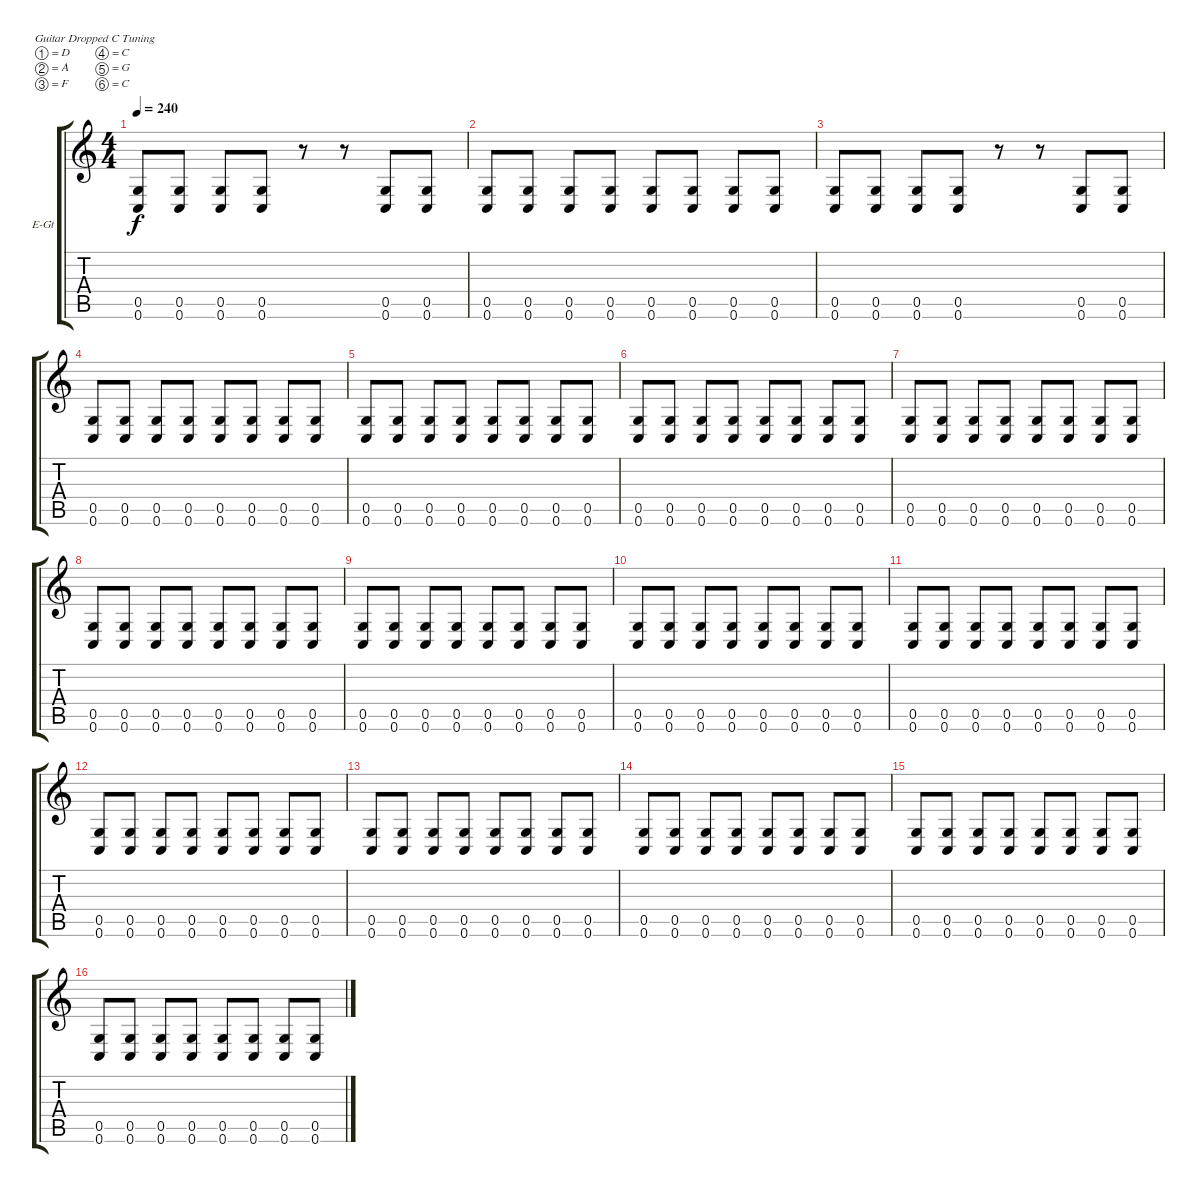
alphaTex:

\bracketExtendMode groupsimilarinstruments
\firstSystemTrackNameOrientation horizontal
\otherSystemsTrackNameOrientation horizontal
\track ("Electric Guitar" "E-Gt") {instrument distortionguitar}
\staff {score tabs}
\tuning (D4 A3 F3 C3 G2 C2)
\ts (4 4)
\tempo 240
\clef g2
\ks c
(0.6 0.5).8{dy f} (0.6 0.5).8 (0.6 0.5).8 (0.6 0.5).8 r.8 r.8 (0.6 0.5).8 (0.6 0.5).8 |
(0.6 0.5).8 (0.6 0.5).8 (0.6 0.5).8 (0.6 0.5).8 (0.6 0.5).8 (0.6 0.5).8 (0.6 0.5).8 (0.6 0.5).8 |
(0.6 0.5).8 (0.6 0.5).8 (0.6 0.5).8 (0.6 0.5).8 r.8 r.8 (0.6 0.5).8 (0.6 0.5).8 |
(0.6 0.5).8 (0.6 0.5).8 (0.6 0.5).8 (0.6 0.5).8 (0.6 0.5).8 (0.6 0.5).8 (0.6 0.5).8 (0.6 0.5).8 |
(0.6 0.5).8 (0.6 0.5).8 (0.6 0.5).8 (0.6 0.5).8 (0.6 0.5).8 (0.6 0.5).8 (0.6 0.5).8 (0.6 0.5).8 |
(0.6 0.5).8 (0.6 0.5).8 (0.6 0.5).8 (0.6 0.5).8 (0.6 0.5).8 (0.6 0.5).8 (0.6 0.5).8 (0.6 0.5).8 |
(0.6 0.5).8 (0.6 0.5).8 (0.6 0.5).8 (0.6 0.5).8 (0.6 0.5).8 (0.6 0.5).8 (0.6 0.5).8 (0.6 0.5).8 |
(0.6 0.5).8 (0.6 0.5).8 (0.6 0.5).8 (0.6 0.5).8 (0.6 0.5).8 (0.6 0.5).8 (0.6 0.5).8 (0.6 0.5).8 |
(0.6 0.5).8 (0.6 0.5).8 (0.6 0.5).8 (0.6 0.5).8 (0.6 0.5).8 (0.6 0.5).8 (0.6 0.5).8 (0.6 0.5).8 |
(0.6 0.5).8 (0.6 0.5).8 (0.6 0.5).8 (0.6 0.5).8 (0.6 0.5).8 (0.6 0.5).8 (0.6 0.5).8 (0.6 0.5).8 |
(0.6 0.5).8 (0.6 0.5).8 (0.6 0.5).8 (0.6 0.5).8 (0.6 0.5).8 (0.6 0.5).8 (0.6 0.5).8 (0.6 0.5).8 |
(0.6 0.5).8 (0.6 0.5).8 (0.6 0.5).8 (0.6 0.5).8 (0.6 0.5).8 (0.6 0.5).8 (0.6 0.5).8 (0.6 0.5).8 |
(0.6 0.5).8 (0.6 0.5).8 (0.6 0.5).8 (0.6 0.5).8 (0.6 0.5).8 (0.6 0.5).8 (0.6 0.5).8 (0.6 0.5).8 |
(0.6 0.5).8 (0.6 0.5).8 (0.6 0.5).8 (0.6 0.5).8 (0.6 0.5).8 (0.6 0.5).8 (0.6 0.5).8 (0.6 0.5).8 |
(0.6 0.5).8 (0.6 0.5).8 (0.6 0.5).8 (0.6 0.5).8 (0.6 0.5).8 (0.6 0.5).8 (0.6 0.5).8 (0.6 0.5).8 |
(0.6 0.5).8 (0.6 0.5).8 (0.6 0.5).8 (0.6 0.5).8 (0.6 0.5).8 (0.6 0.5).8 (0.6 0.5).8 (0.6 0.5).8
